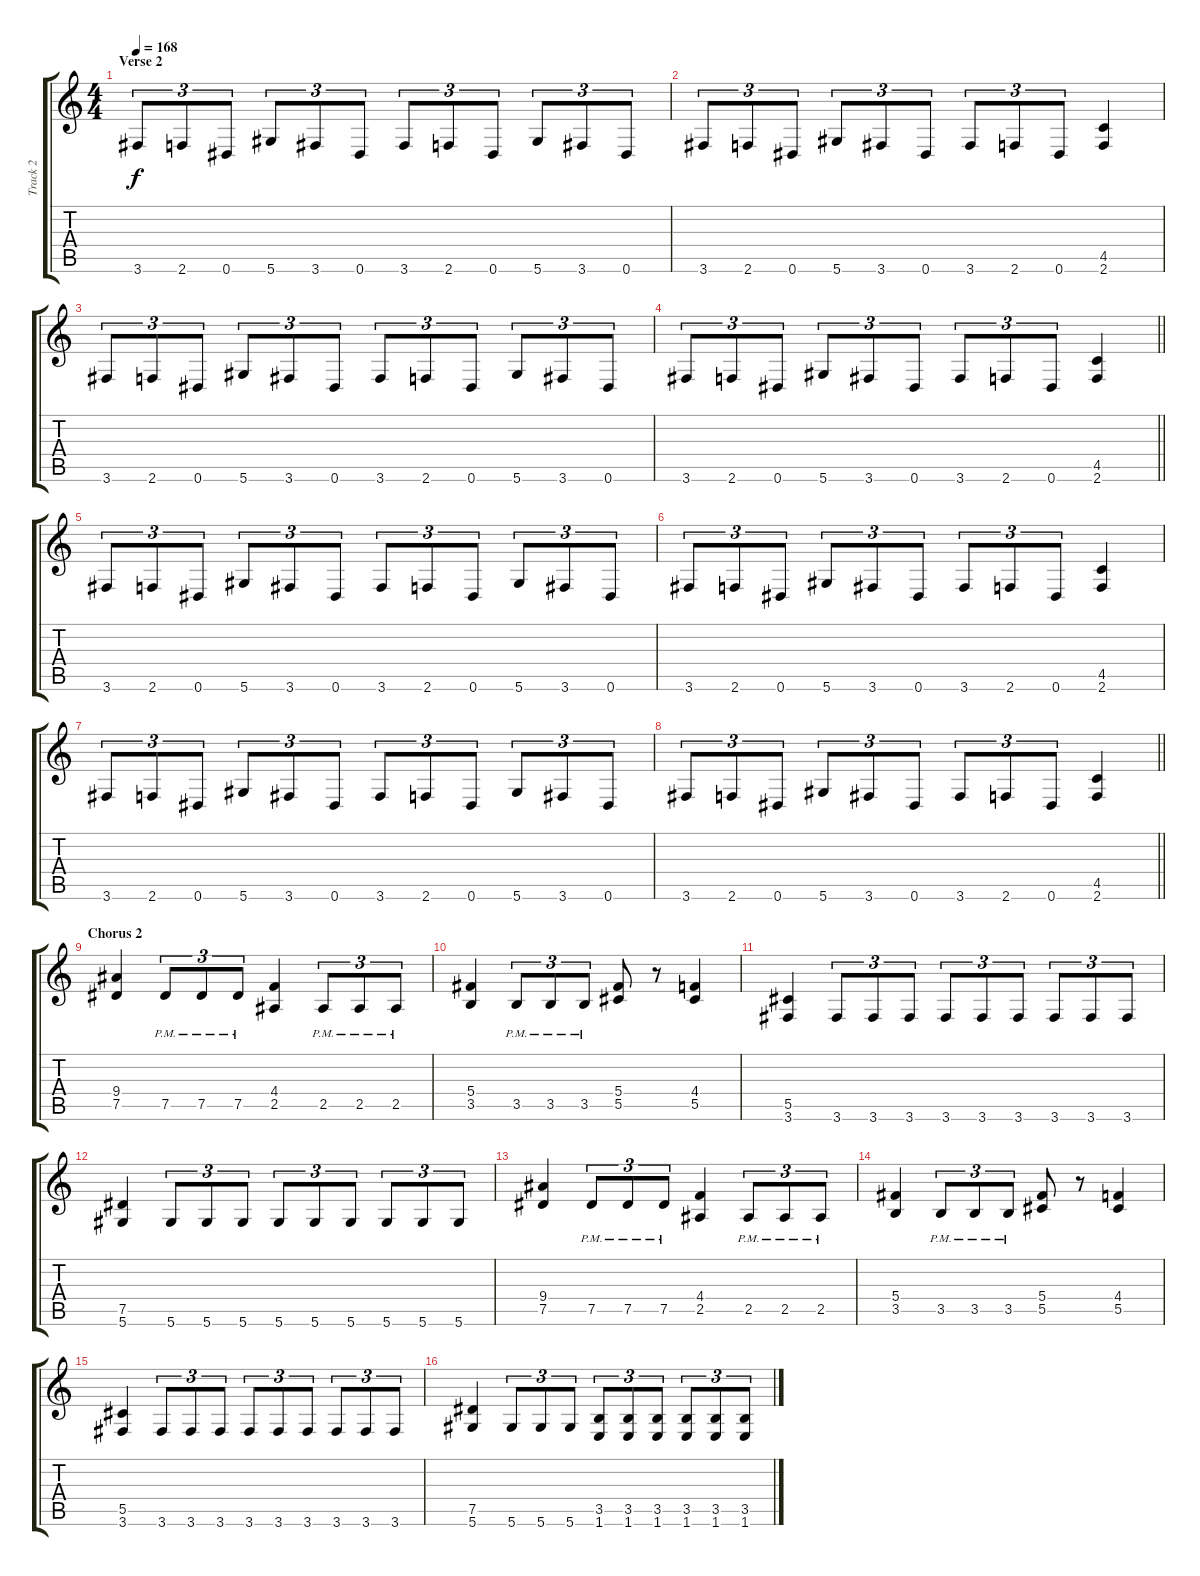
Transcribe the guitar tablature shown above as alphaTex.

\track ("Track 2" "Track 2") {instrument distortionguitar}
\staff {score tabs}
\tuning (Eb4 Bb3 Gb3 Db3 Ab2 Eb2) {hide}
\ts (4 4)
\section ("" "Verse 2")
\tempo 168
\clef g2
\ks c
3.6.8{tu (3 2) dy f} 2.6.8{tu (3 2)} 0.6.8{tu (3 2)} 5.6.8{tu (3 2)} 3.6.8{tu (3 2)} 0.6.8{tu (3 2)} 3.6.8{tu (3 2)} 2.6.8{tu (3 2)} 0.6.8{tu (3 2)} 5.6.8{tu (3 2)} 3.6.8{tu (3 2)} 0.6.8{tu (3 2)} |
3.6.8{tu (3 2)} 2.6.8{tu (3 2)} 0.6.8{tu (3 2)} 5.6.8{tu (3 2)} 3.6.8{tu (3 2)} 0.6.8{tu (3 2)} 3.6.8{tu (3 2)} 2.6.8{tu (3 2)} 0.6.8{tu (3 2)} (4.5 2.6).4 |
3.6.8{tu (3 2)} 2.6.8{tu (3 2)} 0.6.8{tu (3 2)} 5.6.8{tu (3 2)} 3.6.8{tu (3 2)} 0.6.8{tu (3 2)} 3.6.8{tu (3 2)} 2.6.8{tu (3 2)} 0.6.8{tu (3 2)} 5.6.8{tu (3 2)} 3.6.8{tu (3 2)} 0.6.8{tu (3 2)} |
\barLineRight lightlight
3.6.8{tu (3 2)} 2.6.8{tu (3 2)} 0.6.8{tu (3 2)} 5.6.8{tu (3 2)} 3.6.8{tu (3 2)} 0.6.8{tu (3 2)} 3.6.8{tu (3 2)} 2.6.8{tu (3 2)} 0.6.8{tu (3 2)} (4.5 2.6).4 |
3.6.8{tu (3 2)} 2.6.8{tu (3 2)} 0.6.8{tu (3 2)} 5.6.8{tu (3 2)} 3.6.8{tu (3 2)} 0.6.8{tu (3 2)} 3.6.8{tu (3 2)} 2.6.8{tu (3 2)} 0.6.8{tu (3 2)} 5.6.8{tu (3 2)} 3.6.8{tu (3 2)} 0.6.8{tu (3 2)} |
3.6.8{tu (3 2)} 2.6.8{tu (3 2)} 0.6.8{tu (3 2)} 5.6.8{tu (3 2)} 3.6.8{tu (3 2)} 0.6.8{tu (3 2)} 3.6.8{tu (3 2)} 2.6.8{tu (3 2)} 0.6.8{tu (3 2)} (4.5 2.6).4 |
3.6.8{tu (3 2)} 2.6.8{tu (3 2)} 0.6.8{tu (3 2)} 5.6.8{tu (3 2)} 3.6.8{tu (3 2)} 0.6.8{tu (3 2)} 3.6.8{tu (3 2)} 2.6.8{tu (3 2)} 0.6.8{tu (3 2)} 5.6.8{tu (3 2)} 3.6.8{tu (3 2)} 0.6.8{tu (3 2)} |
\barLineRight lightlight
3.6.8{tu (3 2)} 2.6.8{tu (3 2)} 0.6.8{tu (3 2)} 5.6.8{tu (3 2)} 3.6.8{tu (3 2)} 0.6.8{tu (3 2)} 3.6.8{tu (3 2)} 2.6.8{tu (3 2)} 0.6.8{tu (3 2)} (4.5 2.6).4 |
\section ("" "Chorus 2")
(9.4 7.5).4 7.5{pm}.8{tu (3 2)} 7.5{pm}.8{tu (3 2)} 7.5{pm}.8{tu (3 2)} (4.4 2.5).4 2.5{pm}.8{tu (3 2)} 2.5{pm}.8{tu (3 2)} 2.5{pm}.8{tu (3 2)} |
(5.4 3.5).4 3.5{pm}.8{tu (3 2)} 3.5{pm}.8{tu (3 2)} 3.5{pm}.8{tu (3 2)} (5.4 5.5).8 r.8 (4.4 5.5).4 |
(5.5 3.6).4 3.6.8{tu (3 2)} 3.6.8{tu (3 2)} 3.6.8{tu (3 2)} 3.6.8{tu (3 2)} 3.6.8{tu (3 2)} 3.6.8{tu (3 2)} 3.6.8{tu (3 2)} 3.6.8{tu (3 2)} 3.6.8{tu (3 2)} |
(7.5 5.6).4 5.6.8{tu (3 2)} 5.6.8{tu (3 2)} 5.6.8{tu (3 2)} 5.6.8{tu (3 2)} 5.6.8{tu (3 2)} 5.6.8{tu (3 2)} 5.6.8{tu (3 2)} 5.6.8{tu (3 2)} 5.6.8{tu (3 2)} |
(9.4 7.5).4 7.5{pm}.8{tu (3 2)} 7.5{pm}.8{tu (3 2)} 7.5{pm}.8{tu (3 2)} (4.4 2.5).4 2.5{pm}.8{tu (3 2)} 2.5{pm}.8{tu (3 2)} 2.5{pm}.8{tu (3 2)} |
(5.4 3.5).4 3.5{pm}.8{tu (3 2)} 3.5{pm}.8{tu (3 2)} 3.5{pm}.8{tu (3 2)} (5.4 5.5).8 r.8 (4.4 5.5).4 |
(5.5 3.6).4 3.6.8{tu (3 2)} 3.6.8{tu (3 2)} 3.6.8{tu (3 2)} 3.6.8{tu (3 2)} 3.6.8{tu (3 2)} 3.6.8{tu (3 2)} 3.6.8{tu (3 2)} 3.6.8{tu (3 2)} 3.6.8{tu (3 2)} |
(7.5 5.6).4 5.6.8{tu (3 2)} 5.6.8{tu (3 2)} 5.6.8{tu (3 2)} (3.5 1.6).8{tu (3 2)} (3.5 1.6).8{tu (3 2)} (3.5 1.6).8{tu (3 2)} (3.5 1.6).8{tu (3 2)} (3.5 1.6).8{tu (3 2)} (3.5 1.6).8{tu (3 2)}
